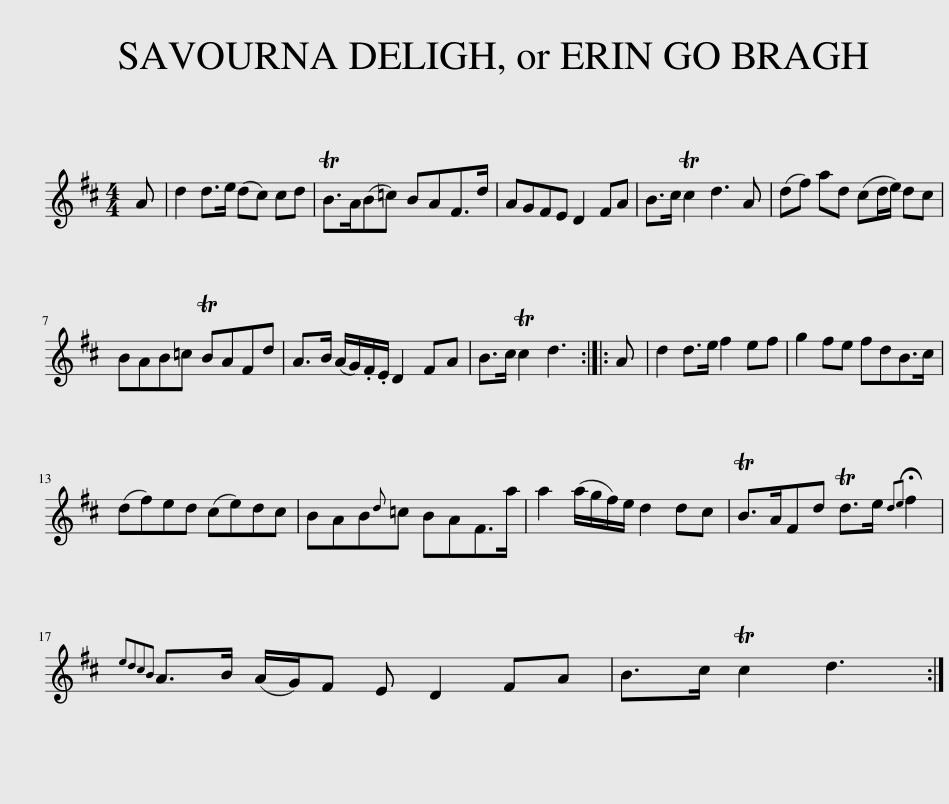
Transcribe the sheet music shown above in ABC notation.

X:1
L:1/8
M:4/4
I:linebreak $
K:D
V:1 treble
V:1
 A | d2 d>e (dc) cd | TB>A(B=c) BAF>d | AGFE D2 FA | B>c Tc2 d3 A | %5
 (df) ad (cd/e/) dc |$ BAB=c TBAFd | A>B (A/G/).F/.E/ D2 FA | B>c Tc2 d3 :: A | %10
 d2 d>e f2 ef | g2 fe fdB>c |$ (df)ed (ce)dc | BAB{d}=c BAF>a | a2 (a/g/f/)e/ d2 dc | %15
 TB>AFd Td>e{!fermata!d!fermata!e} !fermata!f2 |${edcB} A>B (A/G/)F E D2 FA | B>c Tc2 d3 :| %18
